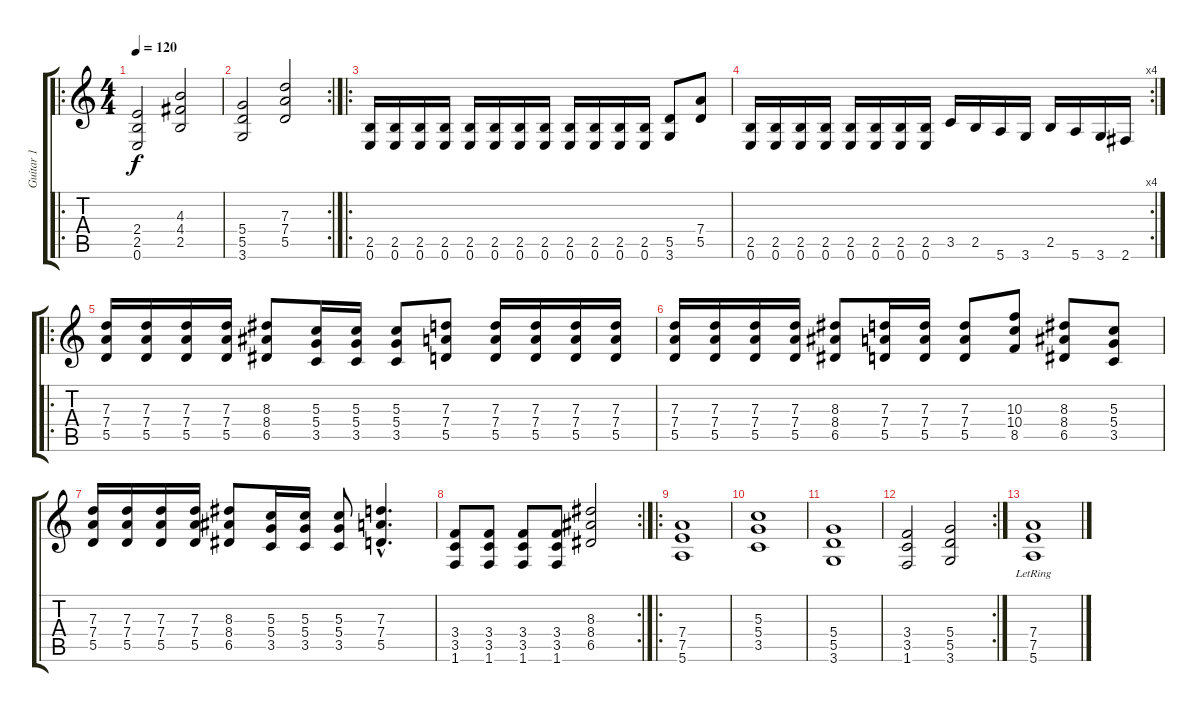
\track ("Guitar 1" "Guitar 1") {instrument distortionguitar}
\staff {score tabs}
\tuning (E4 B3 G3 D3 A2 E2) {hide}
\ro
\ts (4 4)
\tempo 120
\clef g2
\ks c
(2.4 2.5 0.6).2{dy f} (4.3 4.4 2.5).2 |
\rc 2
(5.4 5.5 3.6).2 (7.3 7.4 5.5).2 |
\ro
(2.5 0.6).16 (2.5 0.6).16 (2.5 0.6).16 (2.5 0.6).16 (2.5 0.6).16 (2.5 0.6).16 (2.5 0.6).16 (2.5 0.6).16 (2.5 0.6).16 (2.5 0.6).16 (2.5 0.6).16 (2.5 0.6).16 (5.5 3.6).8 (7.4 5.5).8 |
\rc 4
(2.5 0.6).16 (2.5 0.6).16 (2.5 0.6).16 (2.5 0.6).16 (2.5 0.6).16 (2.5 0.6).16 (2.5 0.6).16 (2.5 0.6).16 3.5.16 2.5.16 5.6.16 3.6.16 2.5.16 5.6.16 3.6.16 2.6.16 |
\ro
(7.3 7.4 5.5).16 (7.3 7.4 5.5).16 (7.3 7.4 5.5).16 (7.3 7.4 5.5).16 (8.3 8.4 6.5).8 (5.3 5.4 3.5).16 (5.3 5.4 3.5).16 (5.3 5.4 3.5).8 (7.3 7.4 5.5).8 (7.3 7.4 5.5).16 (7.3 7.4 5.5).16 (7.3 7.4 5.5).16 (7.3 7.4 5.5).16 |
(7.3 7.4 5.5).16 (7.3 7.4 5.5).16 (7.3 7.4 5.5).16 (7.3 7.4 5.5).16 (8.3 8.4 6.5).8 (7.3 7.4 5.5).16 (7.3 7.4 5.5).16 (7.3 7.4 5.5).8 (10.3 10.4 8.5).8 (8.3 8.4 6.5).8 (5.3 5.4 3.5).8 |
(7.3 7.4 5.5).16 (7.3 7.4 5.5).16 (7.3 7.4 5.5).16 (7.3 7.4 5.5).16 (8.3 8.4 6.5).8 (5.3 5.4 3.5).16 (5.3 5.4 3.5).16 (5.3 5.4 3.5).8 (7.3{hac} 7.4{hac} 5.5{hac}).4{d} |
\rc 2
(3.4 3.5 1.6).8 (3.4 3.5 1.6).8 (3.4 3.5 1.6).8 (3.4 3.5 1.6).8 (8.3 8.4 6.5).2 |
\ro
(7.4 7.5 5.6).1 |
(5.3 5.4 3.5).1 |
(5.4 5.5 3.6).1 |
\rc 2
(3.4 3.5 1.6).2 (5.4 5.5 3.6).2 |
(7.4{lr} 7.5{lr} 5.6{lr}).1
